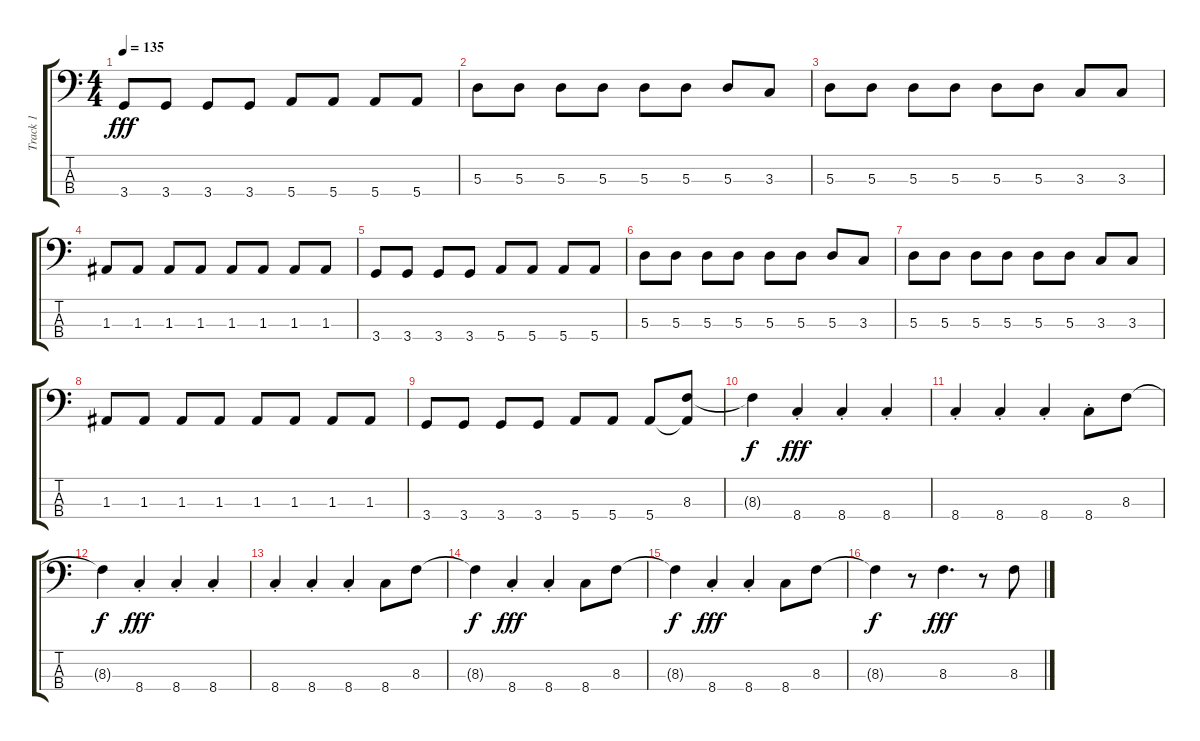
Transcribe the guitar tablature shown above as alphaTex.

\track ("Track 1" "Track 1") {instrument electricbassfinger}
\staff {score tabs}
\tuning (G2 D2 A1 E1) {hide}
\ts (4 4)
\tempo 135
\clef f4
\ks c
3.4.8{dy fff} 3.4.8 3.4.8 3.4.8 5.4.8 5.4.8 5.4.8 5.4.8 |
5.3.8 5.3.8 5.3.8 5.3.8 5.3.8 5.3.8 5.3.8 3.3.8 |
5.3.8 5.3.8 5.3.8 5.3.8 5.3.8 5.3.8 3.3.8 3.3.8 |
1.3.8 1.3.8 1.3.8 1.3.8 1.3.8 1.3.8 1.3.8 1.3.8 |
3.4.8 3.4.8 3.4.8 3.4.8 5.4.8 5.4.8 5.4.8 5.4.8 |
5.3.8 5.3.8 5.3.8 5.3.8 5.3.8 5.3.8 5.3.8 3.3.8 |
5.3.8 5.3.8 5.3.8 5.3.8 5.3.8 5.3.8 3.3.8 3.3.8 |
1.3.8 1.3.8 1.3.8 1.3.8 1.3.8 1.3.8 1.3.8 1.3.8 |
3.4.8 3.4.8 3.4.8 3.4.8 5.4.8 5.4.8 5.4.8 (8.3 5.4{t}).8 |
8.3{t}.4{dy f} 8.4{st}.4{dy fff} 8.4{st}.4 8.4{st}.4 |
8.4{st}.4 8.4{st}.4 8.4{st}.4 8.4{st}.8 8.3.8 |
8.3{t}.4{dy f} 8.4{st}.4{dy fff} 8.4{st}.4 8.4{st}.4 |
8.4{st}.4 8.4{st}.4 8.4{st}.4 8.4.8 8.3.8 |
8.3{t}.4{dy f} 8.4{st}.4{dy fff} 8.4{st}.4 8.4.8 8.3.8 |
8.3{t}.4{dy f} 8.4{st}.4{dy fff} 8.4{st}.4 8.4.8 8.3.8 |
8.3{t}.4{dy f} r.8 8.3.4{d dy fff} r.8 8.3.8
